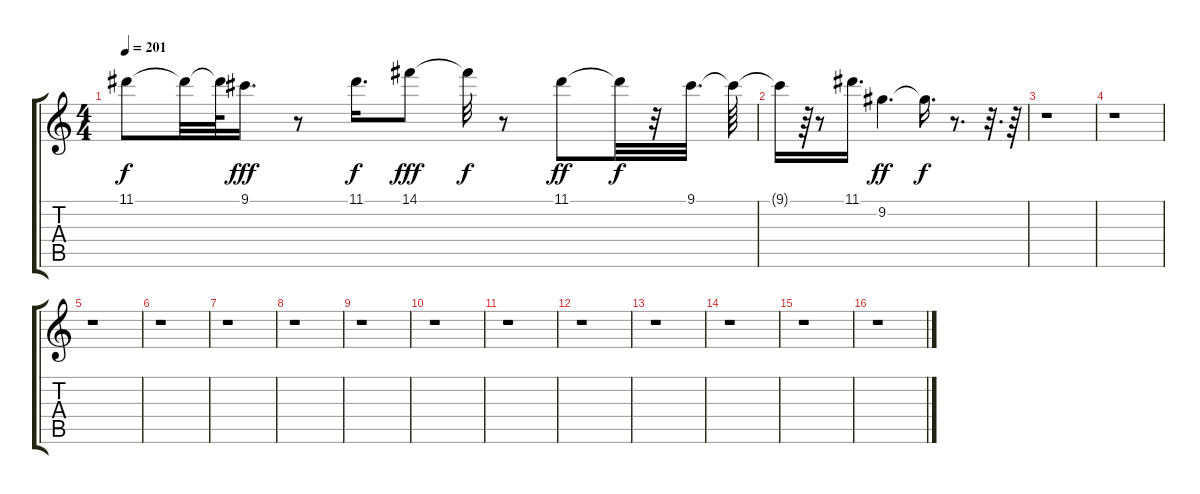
\track "" {instrument synthbass2}
\staff {score tabs}
\tuning (E4 B3 G3 D3 A2 E2) {hide}
\ts (4 4)
\tempo 201
\clef g2
\ks c
11.1{t}.8{dy f} 11.1{t}.32 11.1{t}.64 9.1.16{d dy fff} r.8 11.1.16{d dy f} 14.1.8{dy fff} 14.1{t}.32{dy f} r.8 11.1.8{dy ff} 11.1{t}.32{dy f} r.32 9.1.32{d} 9.1{t}.64 |
9.1{t}.16 r.64 r.8 11.1.16{d} 9.2.4{d dy ff} 9.2{t}.16{d dy f} r.8{d} r.32{d} r.64 |
r.1 |
r.1 |
r.1 |
r.1 |
r.1 |
r.1 |
r.1 |
r.1 |
r.1 |
r.1 |
r.1 |
r.1 |
r.1 |
r.1
